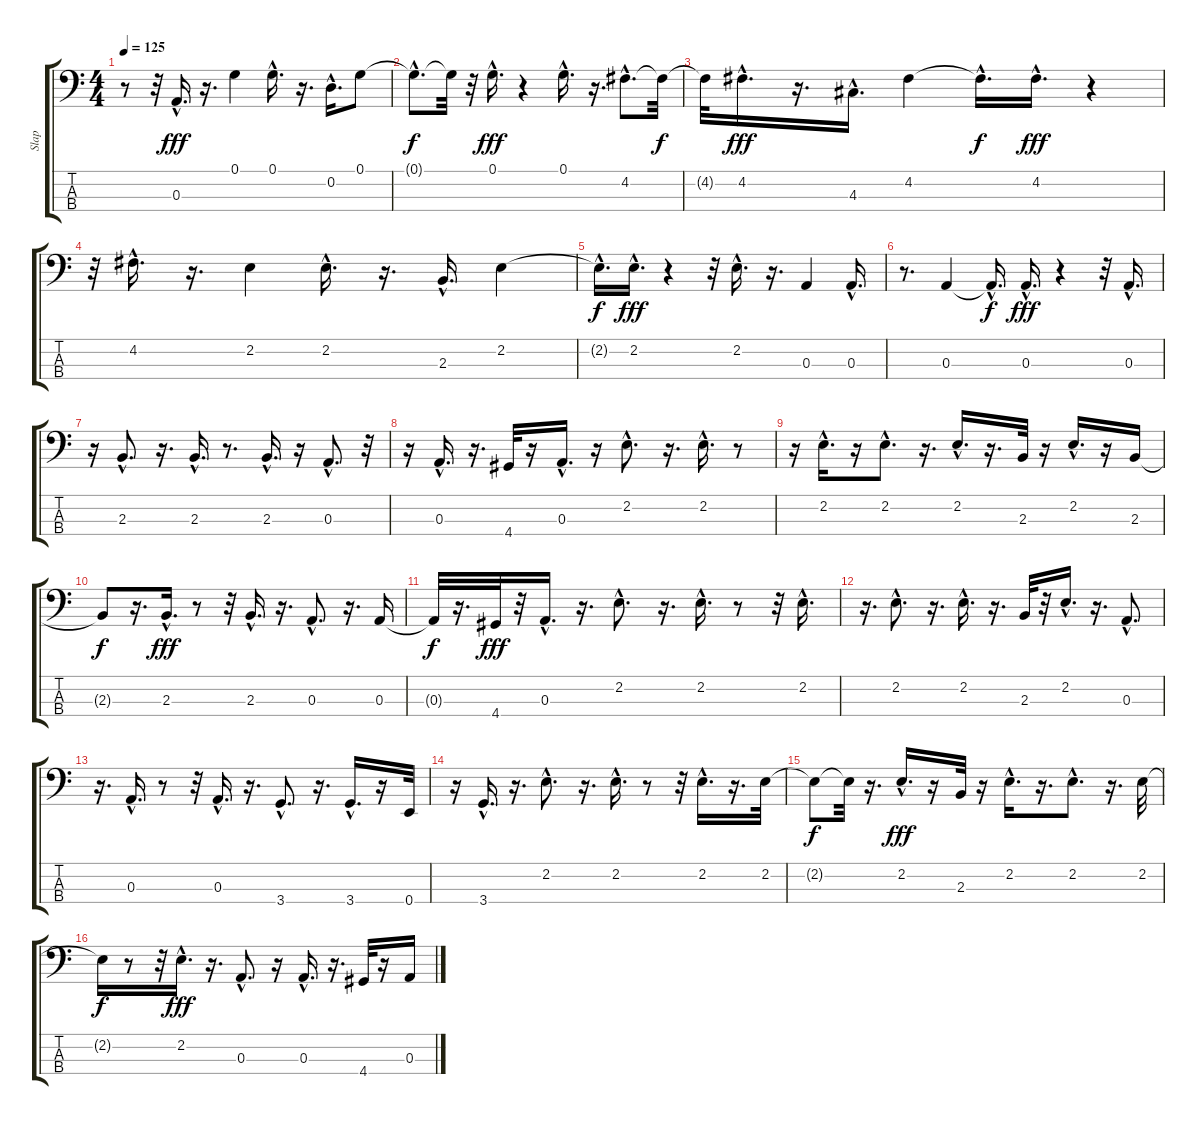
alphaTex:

\track ("Slap" "Slap") {instrument slapbass2}
\staff {score tabs}
\tuning (G2 D2 A1 E1) {hide}
\ts (4 4)
\tempo 125
\clef f4
\ks c
r.8{dy fff} r.32 0.3{hac}.16{d} r.16{d} 0.1.4 0.1{hac}.16{d} r.16{d} 0.2{hac}.16{d} 0.1.8 |
0.1{hac t}.8{d dy f} 0.1{t}.32 r.32 0.1{hac}.16{d dy fff} r.4 0.1{hac}.16{d} r.16{d} 4.2{hac}.8{d} 4.2{t}.32{dy f} |
4.2{t}.32 4.2{hac}.16{d dy fff} r.16{d} 4.3{hac}.16{d} 4.2.4 4.2{hac t}.16{d dy f} 4.2{hac}.16{d dy fff} r.4 |
r.32 4.2{hac}.16{d} r.16{d} 2.2.4 2.2{hac}.16{d} r.16{d} 2.3{hac}.16{d} 2.2.4 |
2.2{hac t}.16{d dy f} 2.2{hac}.16{d dy fff} r.4 r.32 2.2{hac}.16{d} r.16{d} 0.3.4 0.3{hac}.16{d} |
r.8{d} 0.3.4 0.3{hac t}.16{d dy f} 0.3{hac}.16{d dy fff} r.4 r.32 0.3{hac}.16{d} |
r.16 2.3{hac}.8{d} r.16{d} 2.3{hac}.16{d} r.8{d} 2.3{hac}.16{d} r.16 0.3{hac}.8{d} r.32 |
r.16 0.3{hac}.16{d} r.16{d} 4.4.32 r.16 0.3{hac}.16{d} r.16 2.2{hac}.8{d} r.16{d} 2.2{hac}.16{d} r.8 |
r.16 2.2{hac}.16{d} r.16 2.2{hac}.8{d} r.16{d} 2.2{hac}.16{d} r.16{d} 2.3.32 r.16 2.2{hac}.16{d} r.16 2.3.16 |
2.3{t}.8{dy f} r.16{d} 2.3{hac}.16{d dy fff} r.8 r.32 2.3{hac}.16{d} r.16{d} 0.3{hac}.8{d} r.16{d} 0.3.16 |
0.3{t}.32{dy f} r.16{d} 4.4.32{dy fff} r.32 0.3{hac}.16{d} r.16{d} 2.2{hac}.8{d} r.16{d} 2.2{hac}.16{d} r.8 r.32 2.2{hac}.16{d} |
r.16{d} 2.2{hac}.8{d} r.16{d} 2.2{hac}.16{d} r.16{d} 2.3.32 r.32 2.2{hac}.16{d} r.16{d} 0.3{hac}.8{d} |
r.16{d} 0.3{hac}.16{d} r.8 r.32 0.3{hac}.16{d} r.16{d} 3.4{hac}.8{d} r.16{d} 3.4{hac}.16{d} r.16 0.4.32 |
r.16 3.4{hac}.16{d} r.16{d} 2.2{hac}.8{d} r.16{d} 2.2{hac}.16{d} r.8 r.32 2.2{hac}.16{d} r.16{d} 2.2.32 |
2.2{t}.8{dy f} 2.2{t}.32 r.16{d} 2.2{hac}.16{d dy fff} r.16 2.3.32 r.16 2.2{hac}.16{d} r.16{d} 2.2{hac}.8{d} r.16{d} 2.2.32 |
2.2{t}.16{dy f} r.8 r.32 2.2{hac}.16{d dy fff} r.16{d} 0.3{hac}.8{d} r.16 0.3{hac}.16{d} r.16{d} 4.4.32 r.16 0.3.16
